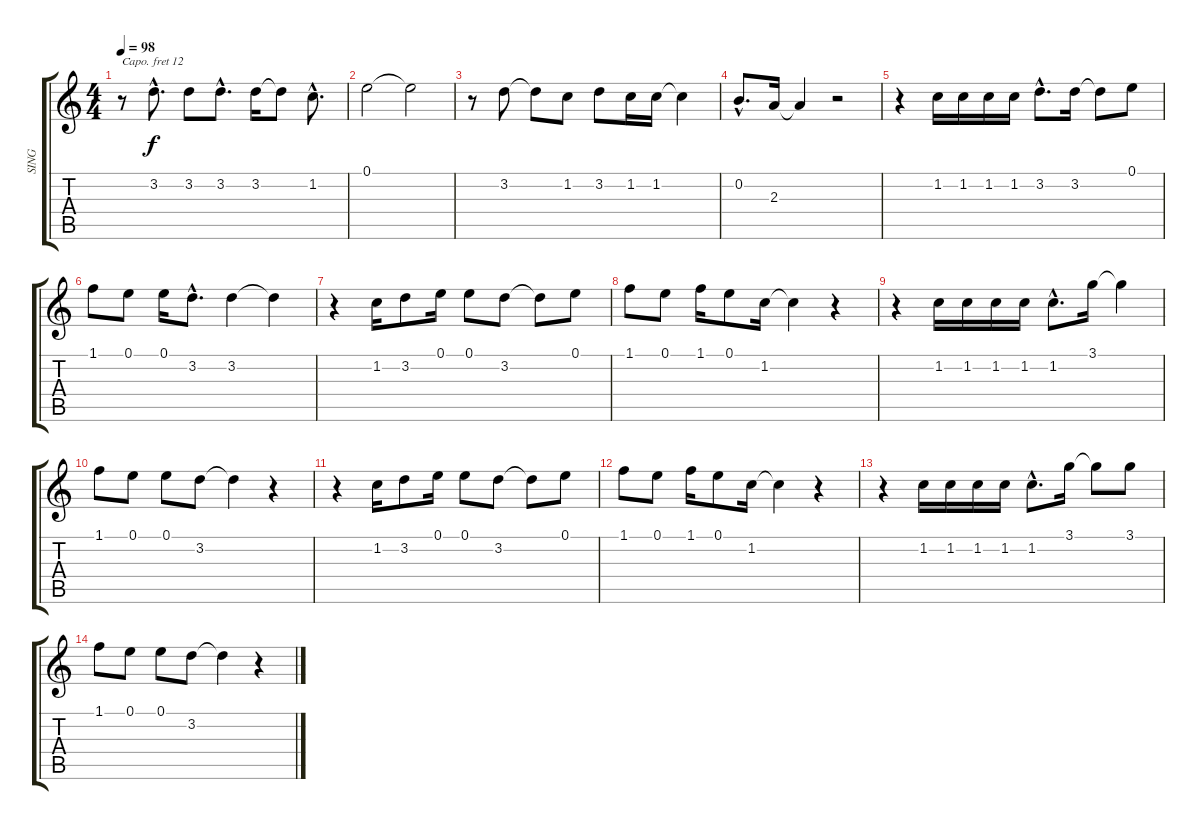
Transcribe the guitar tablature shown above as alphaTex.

\track ("SING" "SING") {instrument electricgrandpiano}
\staff {score tabs}
\capo 12
\tuning (E4 B3 G3 D3 A2 E2) {hide}
\ts (4 4)
\tempo 98
\clef g2
\ks c
r.8{dy f} 3.2{hac}.8{d} 3.2.8 3.2{hac}.8{d} 3.2.16 3.2{t}.8 1.2{hac}.8{d} |
0.1.2 0.1{t}.2 |
r.8 3.2.8 3.2{t}.8 1.2.8 3.2.8 1.2.16 1.2.16 1.2{t}.4 |
0.2{hac}.8{d} 2.3.16 2.3{t}.4 r.2 |
r.4 1.2.16 1.2.16 1.2.16 1.2.16 3.2{hac}.8{d} 3.2.16 3.2{t}.8 0.1.8 |
1.1.8 0.1.8 0.1.16 3.2{hac}.8{d} 3.2.4 3.2{t}.4 |
r.4 1.2.16 3.2.8 0.1.16 0.1.8 3.2.8 3.2{t}.8 0.1.8 |
1.1.8 0.1.8 1.1.16 0.1.8 1.2.16 1.2{t}.4 r.4 |
r.4 1.2.16 1.2.16 1.2.16 1.2.16 1.2{hac}.8{d} 3.1.16 3.1{t}.4 |
1.1.8 0.1.8 0.1.8 3.2.8 3.2{t}.4 r.4 |
r.4 1.2.16 3.2.8 0.1.16 0.1.8 3.2.8 3.2{t}.8 0.1.8 |
1.1.8 0.1.8 1.1.16 0.1.8 1.2.16 1.2{t}.4 r.4 |
r.4 1.2.16 1.2.16 1.2.16 1.2.16 1.2{hac}.8{d} 3.1.16 3.1{t}.8 3.1.8 |
1.1.8 0.1.8 0.1.8 3.2.8 3.2{t}.4 r.4
